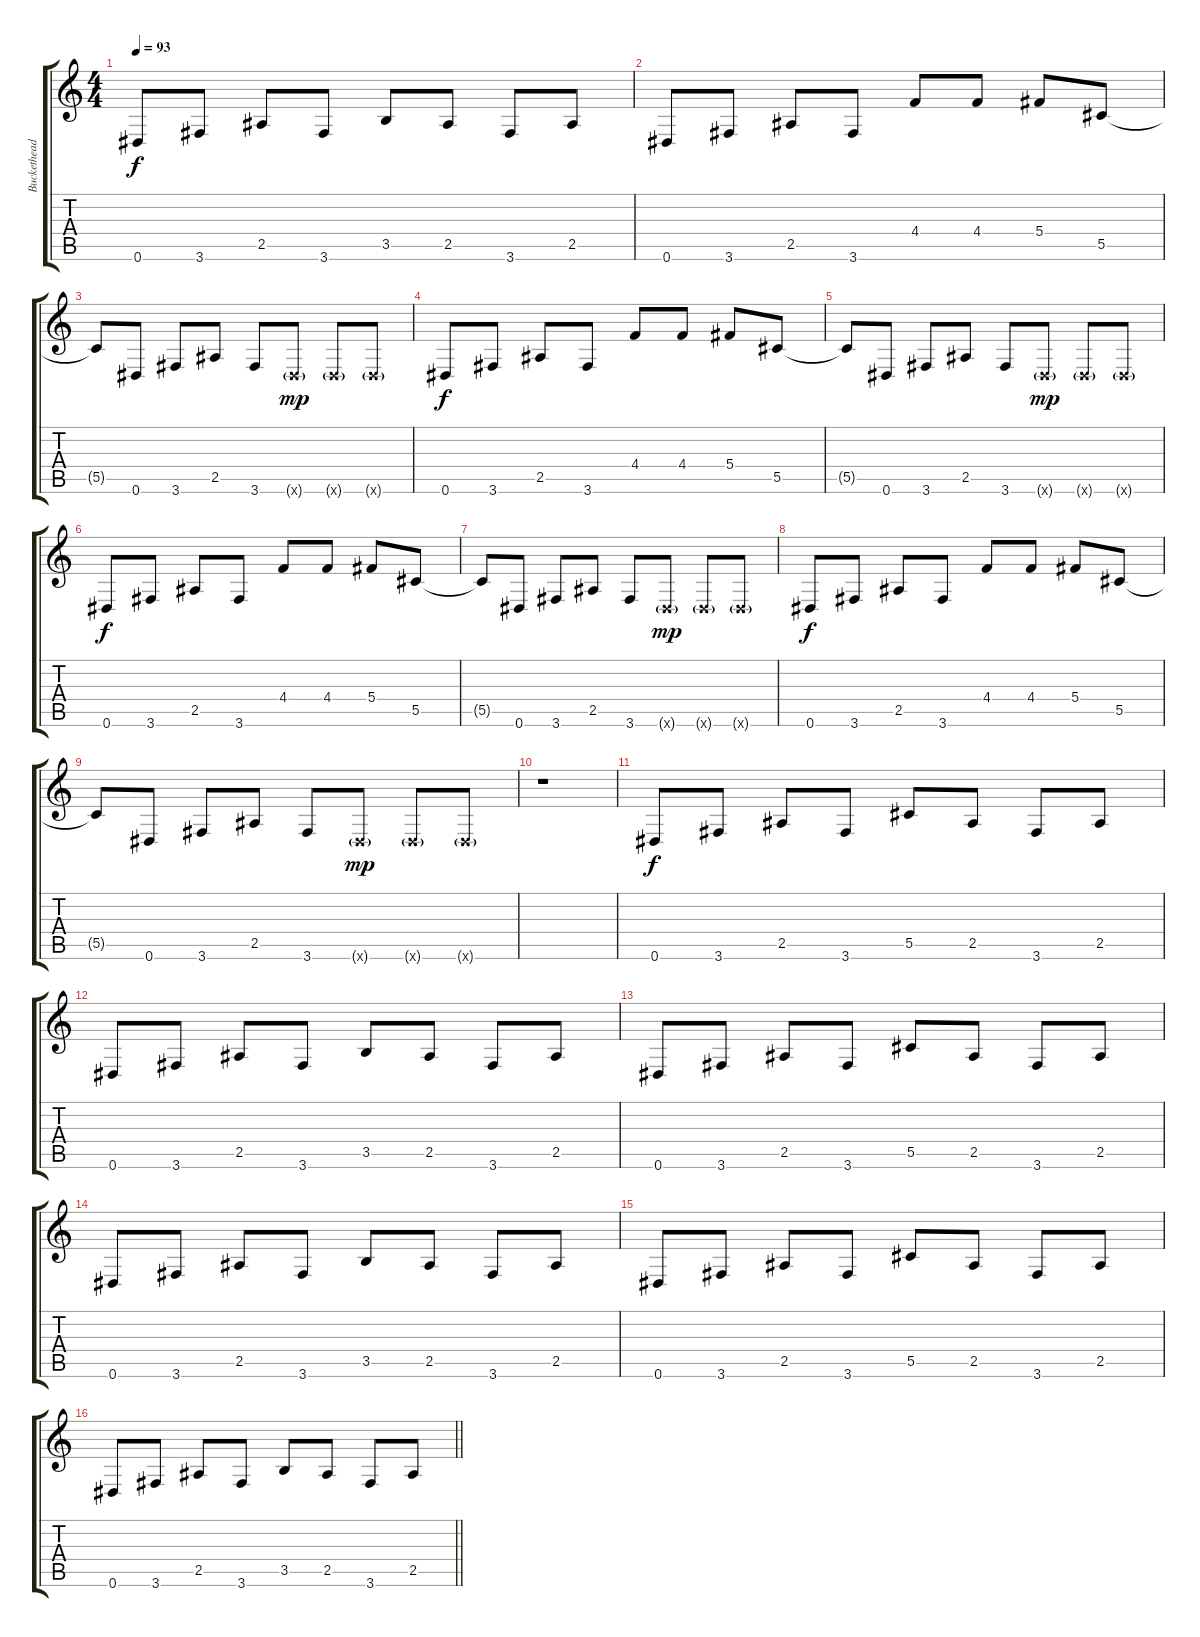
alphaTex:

\track ("Buckethead" "Buckethead") {instrument distortionguitar}
\staff {score tabs}
\tuning (Eb4 Bb3 Gb3 Db3 Ab2 Eb2) {hide}
\ts (4 4)
\tempo 93
\clef g2
\ks c
0.6.8{dy f} 3.6.8 2.5.8 3.6.8 3.5.8 2.5.8 3.6.8 2.5.8 |
0.6.8 3.6.8 2.5.8 3.6.8 4.4.8 4.4.8 5.4.8 5.5.8 |
5.5{t}.8 0.6.8 3.6.8 2.5.8 3.6.8 0.6{g x}.8{dy mp} 0.6{g x}.8 0.6{g x}.8 |
0.6.8{dy f} 3.6.8 2.5.8 3.6.8 4.4.8 4.4.8 5.4.8 5.5.8 |
5.5{t}.8 0.6.8 3.6.8 2.5.8 3.6.8 0.6{g x}.8{dy mp} 0.6{g x}.8 0.6{g x}.8 |
0.6.8{dy f} 3.6.8 2.5.8 3.6.8 4.4.8 4.4.8 5.4.8 5.5.8 |
5.5{t}.8 0.6.8 3.6.8 2.5.8 3.6.8 0.6{g x}.8{dy mp} 0.6{g x}.8 0.6{g x}.8 |
0.6.8{dy f} 3.6.8 2.5.8 3.6.8 4.4.8 4.4.8 5.4.8 5.5.8 |
5.5{t}.8 0.6.8 3.6.8 2.5.8 3.6.8 0.6{g x}.8{dy mp} 0.6{g x}.8 0.6{g x}.8 |
r.1 |
0.6.8{dy f} 3.6.8 2.5.8 3.6.8 5.5.8 2.5.8 3.6.8 2.5.8 |
0.6.8 3.6.8 2.5.8 3.6.8 3.5.8 2.5.8 3.6.8 2.5.8 |
0.6.8 3.6.8 2.5.8 3.6.8 5.5.8 2.5.8 3.6.8 2.5.8 |
0.6.8 3.6.8 2.5.8 3.6.8 3.5.8 2.5.8 3.6.8 2.5.8 |
0.6.8 3.6.8 2.5.8 3.6.8 5.5.8 2.5.8 3.6.8 2.5.8 |
\barLineRight lightlight
0.6.8 3.6.8 2.5.8 3.6.8 3.5.8 2.5.8 3.6.8 2.5.8
